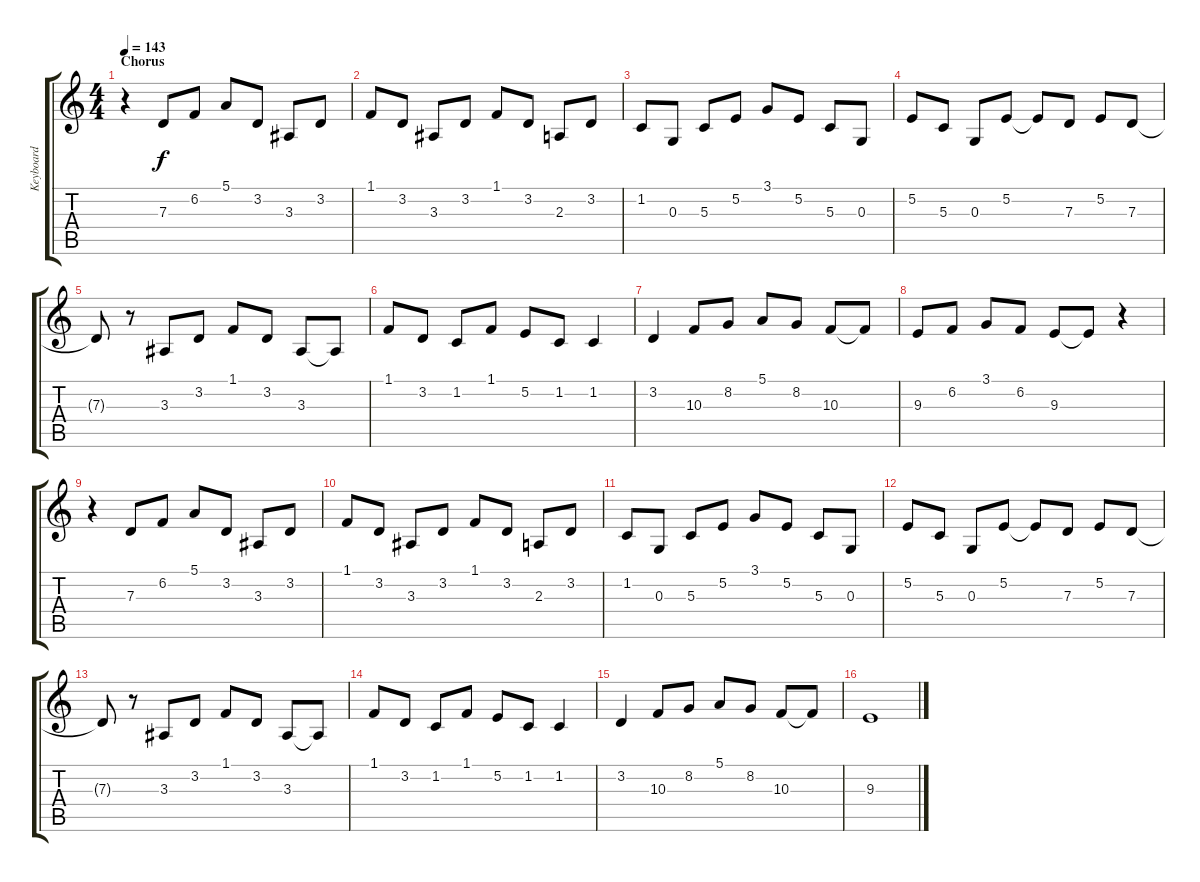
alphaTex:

\track ("Keyboard" "Keyboard") {instrument acousticgrandpiano}
\staff {score tabs}
\tuning (E4 B3 G3 D3 A2 E2) {hide}
\ts (4 4)
\section ("" "Chorus")
\tempo 143
\clef g2
\ks c
r.4{dy f} 7.3.8 6.2.8 5.1.8 3.2.8 3.3.8 3.2.8 |
1.1.8 3.2.8 3.3.8 3.2.8 1.1.8 3.2.8 2.3.8 3.2.8 |
1.2.8 0.3.8 5.3.8 5.2.8 3.1.8 5.2.8 5.3.8 0.3.8 |
5.2.8 5.3.8 0.3.8 5.2.8 5.2{t}.8 7.3.8 5.2.8 7.3.8 |
7.3{t}.8 r.8 3.3.8 3.2.8 1.1.8 3.2.8 3.3.8 3.3{t}.8 |
1.1.8 3.2.8 1.2.8 1.1.8 5.2.8 1.2.8 1.2.4 |
3.2.4 10.3.8 8.2.8 5.1.8 8.2.8 10.3.8 10.3{t}.8 |
9.3.8 6.2.8 3.1.8 6.2.8 9.3.8 9.3{t}.8 r.4 |
r.4 7.3.8 6.2.8 5.1.8 3.2.8 3.3.8 3.2.8 |
1.1.8 3.2.8 3.3.8 3.2.8 1.1.8 3.2.8 2.3.8 3.2.8 |
1.2.8 0.3.8 5.3.8 5.2.8 3.1.8 5.2.8 5.3.8 0.3.8 |
5.2.8 5.3.8 0.3.8 5.2.8 5.2{t}.8 7.3.8 5.2.8 7.3.8 |
7.3{t}.8 r.8 3.3.8 3.2.8 1.1.8 3.2.8 3.3.8 3.3{t}.8 |
1.1.8 3.2.8 1.2.8 1.1.8 5.2.8 1.2.8 1.2.4 |
3.2.4 10.3.8 8.2.8 5.1.8 8.2.8 10.3.8 10.3{t}.8 |
9.3.1
